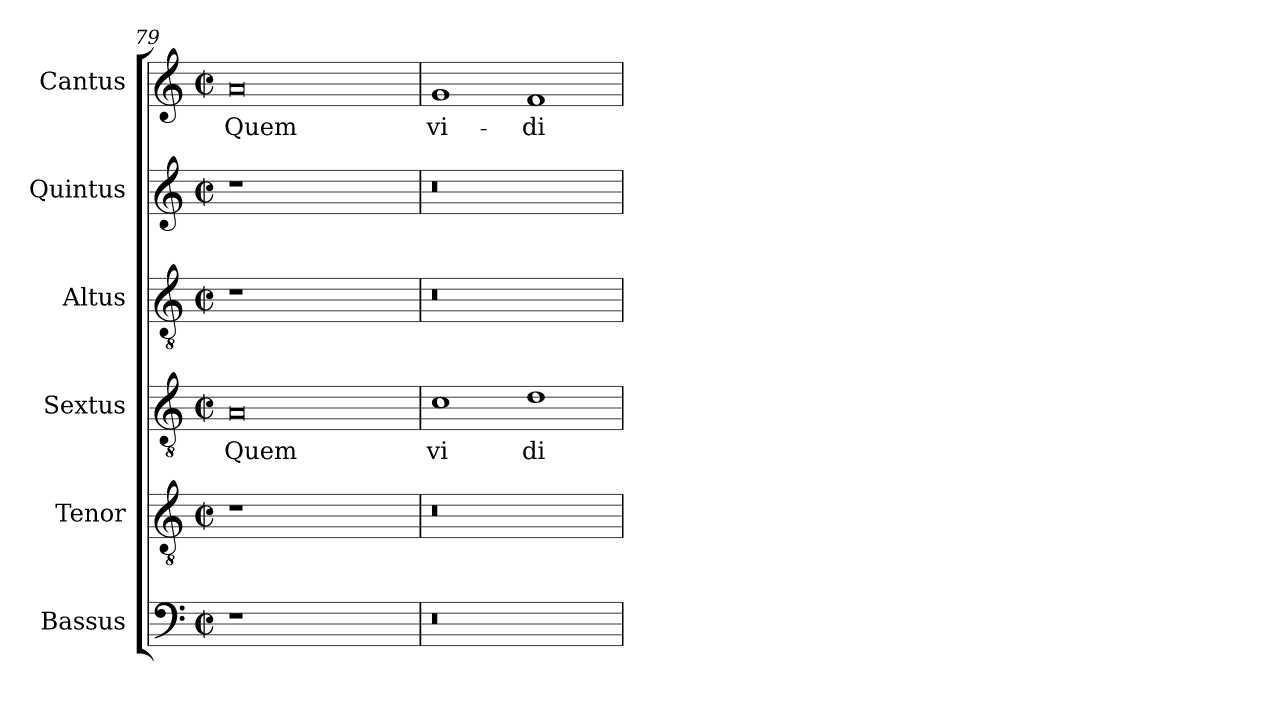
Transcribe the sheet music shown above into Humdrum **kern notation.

**kern	**kern	**kern	**text	**kern	**kern	**kern	**text
*part6	*part5	*part4	*part4	*part3	*part2	*part1	*part1
*staff6	*staff5	*staff4	*staff4	*staff3	*staff2	*staff1	*staff1
*I"Bassus	*I"Tenor	*I"Sextus	*	*I"Altus	*I"Quintus	*I"Cantus	*
!!LO:PB:g=z
*clefF4	*clefGv2	*clefGv2	*	*clefGv2	*clefG2	*clefG2	*
*M2/2	*M2/2	*M2/2	*	*M2/2	*M2/2	*M2/2	*
*met(c|)	*met(c|)	*met(c|)	*	*met(c|)	*met(c|)	*met(c|)	*
=79	=79	=79	=79	=79	=79	=79	=79
!	!	!	!LO:LY:b:cj	!	!	!	!LO:LY:b:cj
1r	1r	0A	Quem	1r	1r	0a	Quem
1ryy	1ryy	.	.	1ryy	1ryy	.	.
=80	=80	=80	=80	=80	=80	=80	=80
!	!	!	!LO:LY:b:cj	!	!	!	!LO:LY:b:cj
0r	0r	1c	vi	0r	0r	1g	vi-
!	!	!	!LO:LY:b:cj	!	!	!	!LO:LY:b:cj
.	.	1d	di	.	.	1f	-di-
=	=	=	=	=	=	=	=
*-	*-	*-	*-	*-	*-	*-	*-
